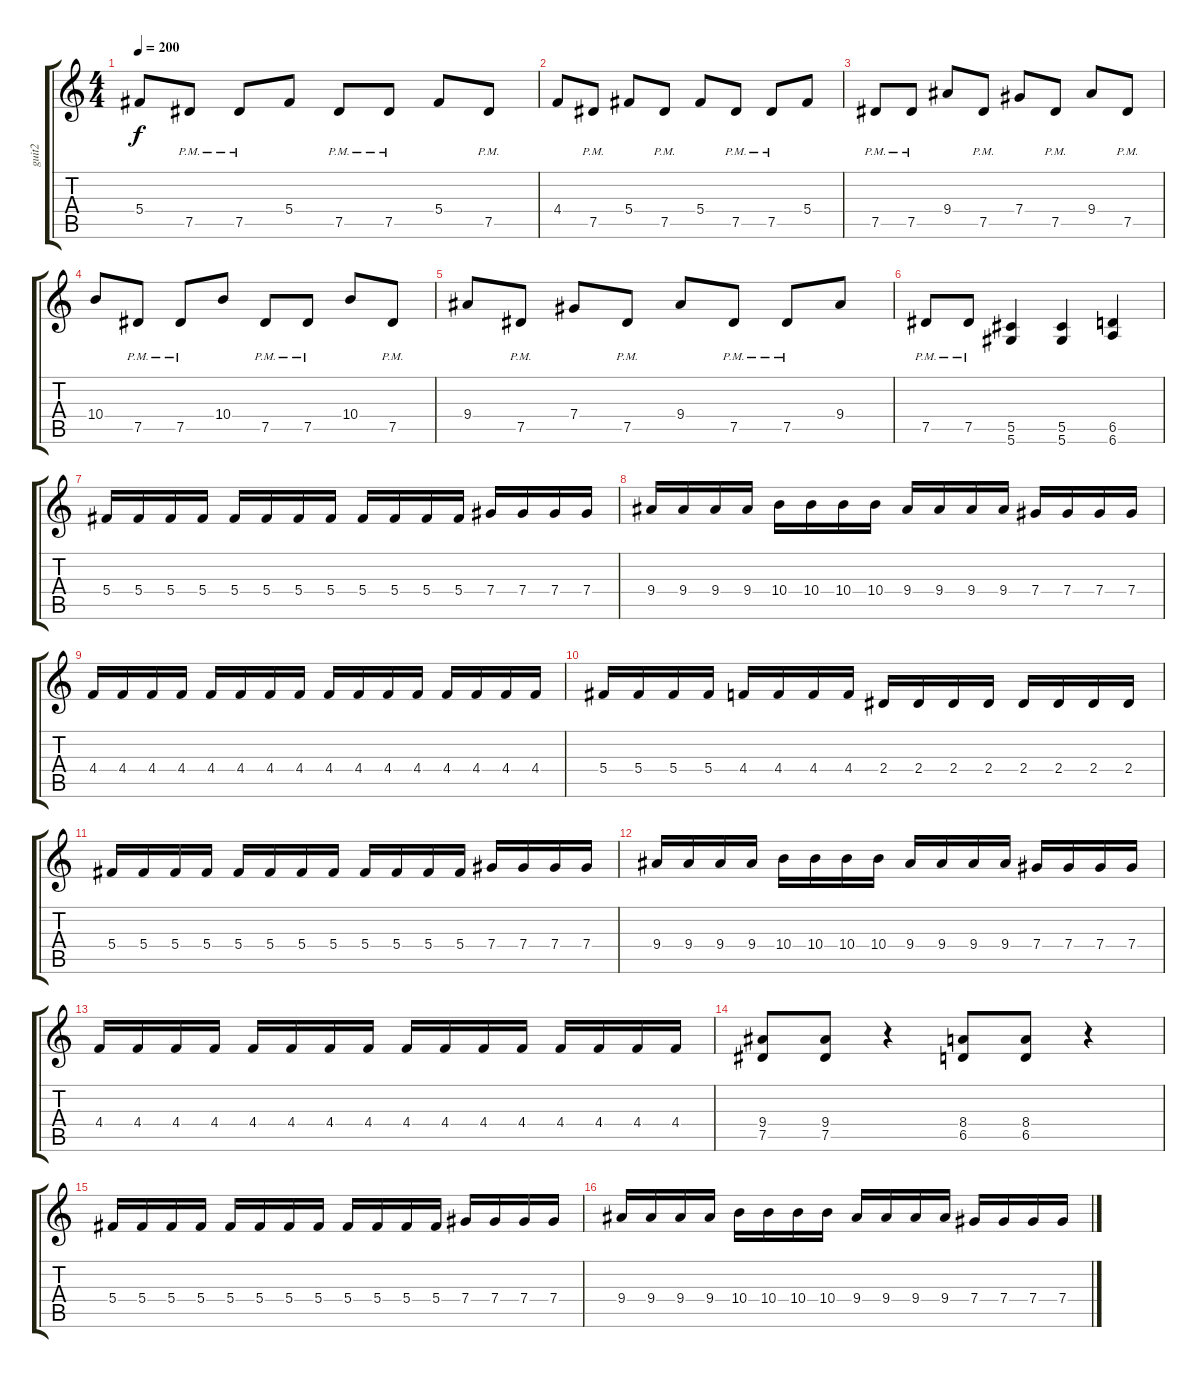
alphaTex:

\track ("guit2" "guit2") {instrument distortionguitar}
\staff {score tabs}
\tuning (Eb4 Bb3 Gb3 Db3 Ab2 Eb2) {hide}
\ts (4 4)
\tempo 200
\clef g2
\ks c
5.4.8{dy f} 7.5{pm}.8 7.5{pm}.8 5.4.8 7.5{pm}.8 7.5{pm}.8 5.4.8 7.5{pm}.8 |
4.4.8 7.5{pm}.8 5.4.8 7.5{pm}.8 5.4.8 7.5{pm}.8 7.5{pm}.8 5.4.8 |
7.5{pm}.8 7.5{pm}.8 9.4.8 7.5{pm}.8 7.4.8 7.5{pm}.8 9.4.8 7.5{pm}.8 |
10.4.8 7.5{pm}.8 7.5{pm}.8 10.4.8 7.5{pm}.8 7.5{pm}.8 10.4.8 7.5{pm}.8 |
9.4.8 7.5{pm}.8 7.4.8 7.5{pm}.8 9.4.8 7.5{pm}.8 7.5{pm}.8 9.4.8 |
7.5{pm}.8 7.5{pm}.8 (5.5 5.6).4 (5.5 5.6).4 (6.5 6.6).4 |
5.4.16{volume 13} 5.4.16 5.4.16 5.4.16 5.4.16 5.4.16 5.4.16 5.4.16 5.4.16 5.4.16 5.4.16 5.4.16 7.4.16 7.4.16 7.4.16 7.4.16 |
9.4.16 9.4.16 9.4.16 9.4.16 10.4.16 10.4.16 10.4.16 10.4.16 9.4.16 9.4.16 9.4.16 9.4.16 7.4.16 7.4.16 7.4.16 7.4.16 |
4.4.16 4.4.16 4.4.16 4.4.16 4.4.16 4.4.16 4.4.16 4.4.16 4.4.16 4.4.16 4.4.16 4.4.16 4.4.16 4.4.16 4.4.16 4.4.16 |
5.4.16 5.4.16 5.4.16 5.4.16 4.4.16 4.4.16 4.4.16 4.4.16 2.4.16 2.4.16 2.4.16 2.4.16 2.4.16 2.4.16 2.4.16 2.4.16 |
5.4.16 5.4.16 5.4.16 5.4.16 5.4.16 5.4.16 5.4.16 5.4.16 5.4.16 5.4.16 5.4.16 5.4.16 7.4.16 7.4.16 7.4.16 7.4.16 |
9.4.16 9.4.16 9.4.16 9.4.16 10.4.16 10.4.16 10.4.16 10.4.16 9.4.16 9.4.16 9.4.16 9.4.16 7.4.16 7.4.16 7.4.16 7.4.16 |
4.4.16 4.4.16 4.4.16 4.4.16 4.4.16 4.4.16 4.4.16 4.4.16 4.4.16 4.4.16 4.4.16 4.4.16 4.4.16 4.4.16 4.4.16 4.4.16 |
(9.4 7.5).8 (9.4 7.5).8 r.4 (8.4 6.5).8 (8.4 6.5).8 r.4 |
5.4.16 5.4.16 5.4.16 5.4.16 5.4.16 5.4.16 5.4.16 5.4.16 5.4.16 5.4.16 5.4.16 5.4.16 7.4.16 7.4.16 7.4.16 7.4.16 |
9.4.16 9.4.16 9.4.16 9.4.16 10.4.16 10.4.16 10.4.16 10.4.16 9.4.16 9.4.16 9.4.16 9.4.16 7.4.16 7.4.16 7.4.16 7.4.16
